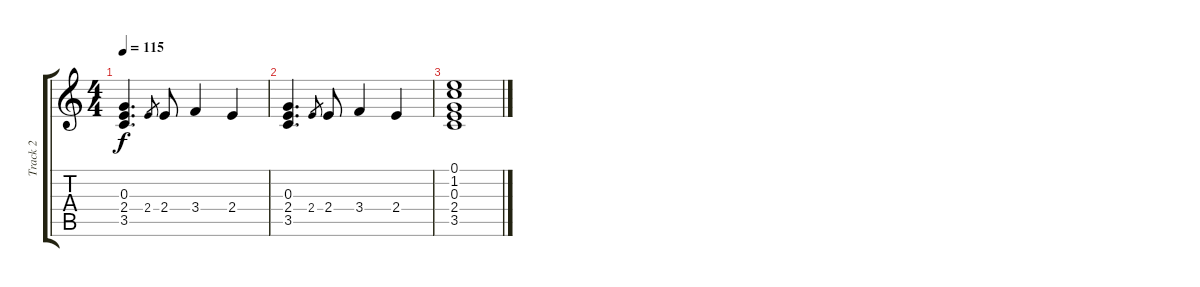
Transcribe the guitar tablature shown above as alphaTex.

\track ("Track 2" "Track 2") {instrument acousticguitarsteel}
\staff {score tabs}
\tuning (E4 B3 G3 D3 A2 E2) {hide}
\ts (4 4)
\tempo 115
\clef g2
\ks c
(0.3 2.4 3.5).4{d dy f} 2.4.8{gr} 2.4.8 3.4.4 2.4.4 |
(0.3 2.4 3.5).4{d} 2.4.8{gr} 2.4.8 3.4.4 2.4.4 |
(0.1 1.2 0.3 2.4 3.5).1
